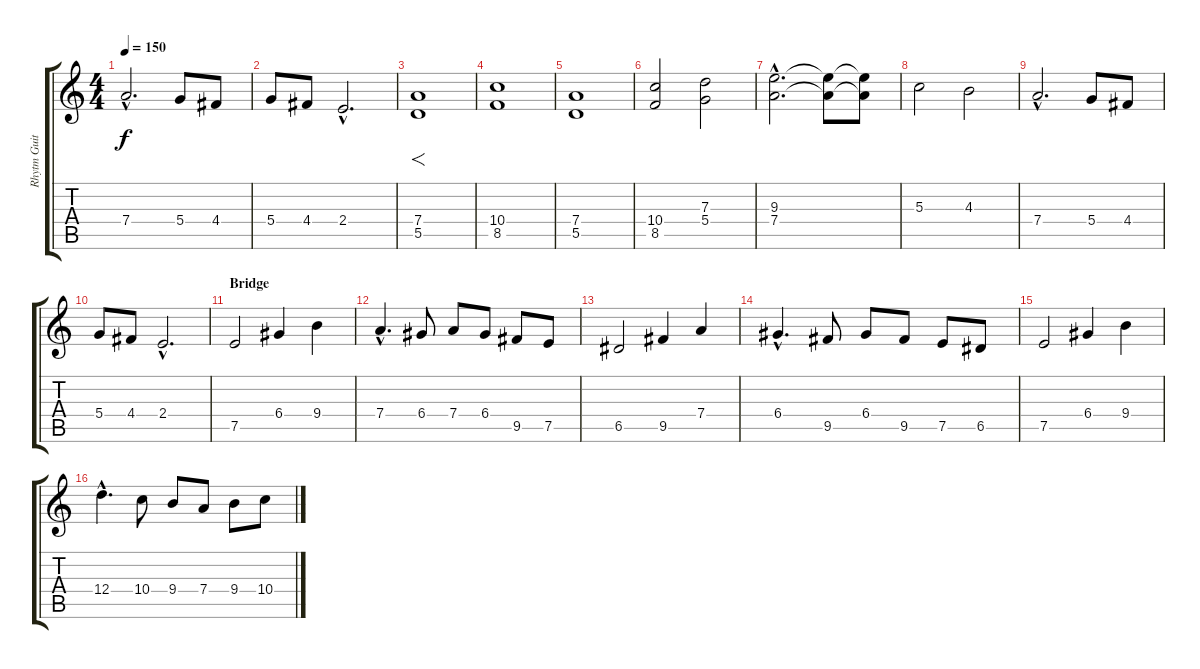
\track ("Rhytm Guitar" "Rhytm Guit") {instrument distortionguitar}
\staff {score tabs}
\tuning (E4 B3 G3 D3 A2 E2) {hide}
\ts (4 4)
\tempo 150
\clef g2
\ks c
7.4{hac}.2{d dy f} 5.4.8 4.4.8 |
5.4.8 4.4.8 2.4{hac}.2{d} |
(7.4 5.5).1{f} |
(10.4 8.5).1 |
(7.4 5.5).1 |
(10.4 8.5).2 (7.3 5.4).2 |
(9.3{hac} 7.4{hac}).2{d} (9.3{t} 7.4{t}).8 (9.3{t} 7.4{t}).8 |
5.3.2 4.3.2 |
7.4{hac}.2{d} 5.4.8 4.4.8 |
5.4.8 4.4.8 2.4{hac}.2{d} |
\section ("" "Bridge")
7.5.2 6.4.4 9.4.4 |
7.4{hac}.4{d} 6.4.8 7.4.8 6.4.8 9.5.8 7.5.8 |
6.5.2 9.5.4 7.4.4 |
6.4{hac}.4{d} 9.5.8 6.4.8 9.5.8 7.5.8 6.5.8 |
7.5.2 6.4.4 9.4.4 |
12.4{hac}.4{d} 10.4.8 9.4.8 7.4.8 9.4.8 10.4.8
